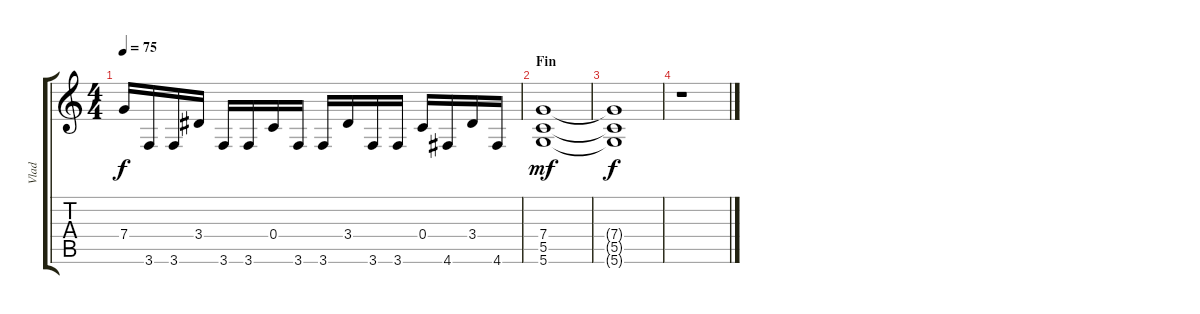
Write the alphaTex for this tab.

\track ("Vlad" "Vlad") {instrument distortionguitar}
\staff {score tabs}
\tuning (D4 A3 F3 C3 G2 D2) {hide}
\ts (4 4)
\tempo 75
\clef g2
\ks c
7.4.16{dy f} 3.6.16 3.6.16 3.4.16 3.6.16 3.6.16 0.4.16 3.6.16 3.6.16 3.4.16 3.6.16 3.6.16 0.4.16 4.6.16 3.4.16 4.6.16 |
\section ("" "Fin")
(7.4 5.5 5.6).1{dy mf volume 0 balance 13} |
(7.4{t} 5.5{t} 5.6{t}).1{dy f} |
r.1
